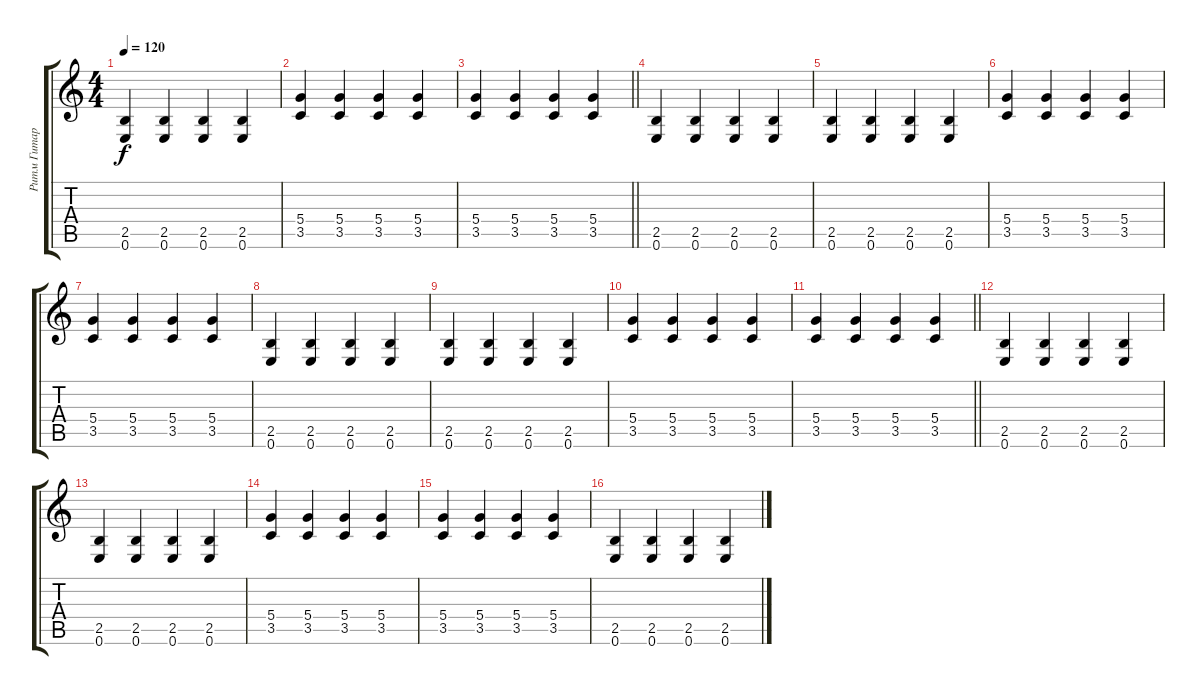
\track ("Ритм Гитара" "Ритм Гитар") {instrument distortionguitar}
\staff {score tabs}
\tuning (E4 B3 G3 D3 A2 E2) {hide}
\ts (4 4)
\tempo 120
\clef g2
\ks c
(2.5 0.6).4{dy f} (2.5 0.6).4 (2.5 0.6).4 (2.5 0.6).4 |
(5.4 3.5).4 (5.4 3.5).4 (5.4 3.5).4 (5.4 3.5).4 |
\barLineRight lightlight
(5.4 3.5).4 (5.4 3.5).4 (5.4 3.5).4 (5.4 3.5).4 |
(2.5 0.6).4 (2.5 0.6).4 (2.5 0.6).4 (2.5 0.6).4 |
(2.5 0.6).4 (2.5 0.6).4 (2.5 0.6).4 (2.5 0.6).4 |
(5.4 3.5).4 (5.4 3.5).4 (5.4 3.5).4 (5.4 3.5).4 |
(5.4 3.5).4 (5.4 3.5).4 (5.4 3.5).4 (5.4 3.5).4 |
(2.5 0.6).4 (2.5 0.6).4 (2.5 0.6).4 (2.5 0.6).4 |
(2.5 0.6).4 (2.5 0.6).4 (2.5 0.6).4 (2.5 0.6).4 |
(5.4 3.5).4 (5.4 3.5).4 (5.4 3.5).4 (5.4 3.5).4 |
\barLineRight lightlight
(5.4 3.5).4 (5.4 3.5).4 (5.4 3.5).4 (5.4 3.5).4 |
\section ("" "")
(2.5 0.6).4 (2.5 0.6).4 (2.5 0.6).4 (2.5 0.6).4 |
(2.5 0.6).4 (2.5 0.6).4 (2.5 0.6).4 (2.5 0.6).4 |
(5.4 3.5).4 (5.4 3.5).4 (5.4 3.5).4 (5.4 3.5).4 |
(5.4 3.5).4 (5.4 3.5).4 (5.4 3.5).4 (5.4 3.5).4 |
(2.5 0.6).4 (2.5 0.6).4 (2.5 0.6).4 (2.5 0.6).4
